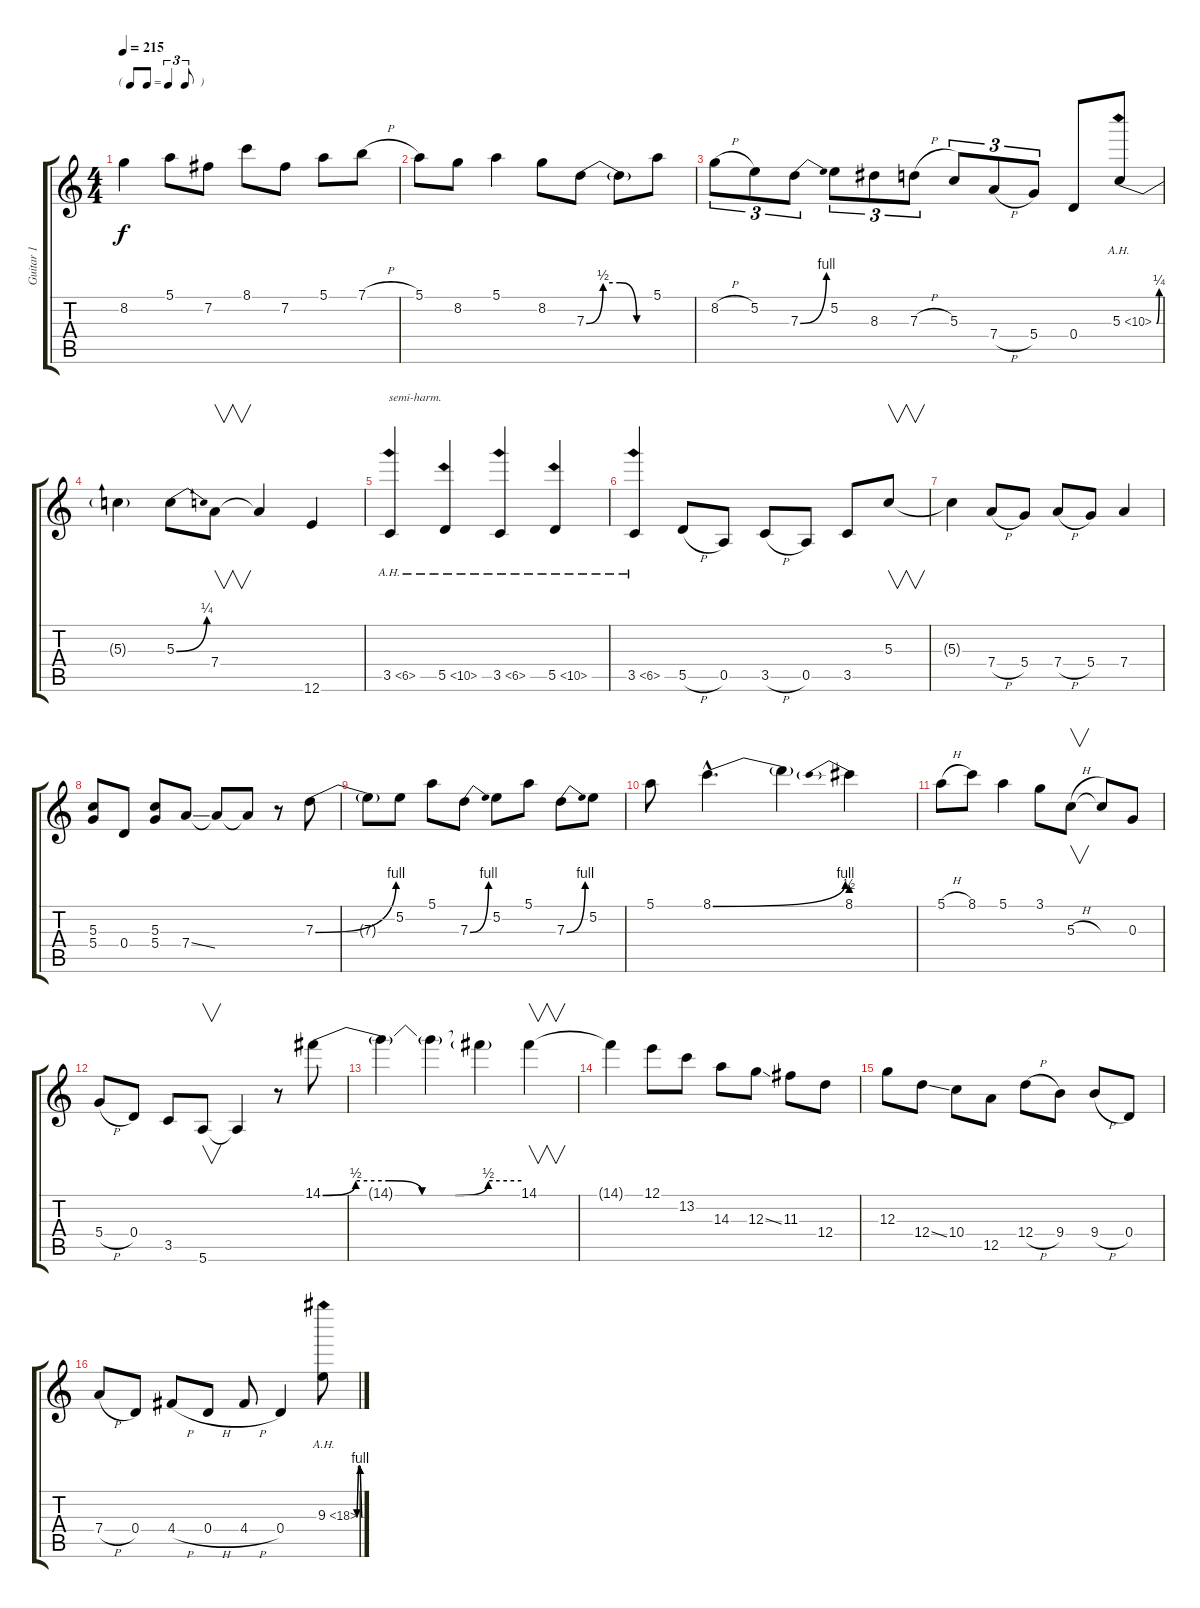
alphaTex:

\track ("Guitar 1" "Guitar 1") {instrument distortionguitar}
\staff {score tabs}
\tuning (E4 B3 G3 D3 A2 E2) {hide}
\ts (4 4)
\tf triplet8th
\tempo 215
\clef g2
\ks c
8.2{t}.4{dy f} 5.1.8 7.2.8 8.1.8 7.2.8 5.1.8 7.1{h}.8 |
5.1.8 8.2.8 5.1.4 8.2.8 7.3{be (custom 0 0 15 2 30 2 45 0 60 0)}.8 7.3{t}.8 5.1.8 |
8.2{h}.8{tu (3 2)} 5.2.8{tu (3 2)} 7.3{be (bend 0 0 60 4)}.8{tu (3 2)} 5.2.8{tu (3 2)} 8.3.8{tu (3 2)} 7.3{h}.8{tu (3 2)} 5.3.8{tu (3 2)} 7.4{h}.8{tu (3 2)} 5.4.8{tu (3 2)} 0.4.8 5.3{be (bend 0 0 60 1) ah 5}.8 |
5.3{t}.4 5.3{be (bend 0 0 60 1)}.8 7.4.8{v} 7.4{t}.4 12.6.4 |
3.5{ah 3}.4{txt "semi-harm."} 5.5{ah 5}.4 3.5{ah 3}.4 5.5{ah 5}.4 |
3.5{ah 3}.4 5.5{h}.8 0.5.8 3.5{h}.8 0.5.8 3.5.8 5.3.8{v} |
5.3{t}.4 7.4{h}.8 5.4.8 7.4{h}.8 5.4.8 7.4.4 |
(5.3 5.4).8 0.4.8 (5.3 5.4).8 7.4{ss}.8 7.4{t}.8 7.4{t}.8 r.8 7.3{be (bend 0 0 60 4)}.8 |
7.3{t}.8 5.2.8 5.1.8 7.3{be (bend 0 0 60 4)}.8 5.2.8 5.1.8 7.3{be (bend 0 0 60 4)}.8 5.2.8 |
5.1.8 8.1{be (bend 0 0 60 4) hac}.4{d} 8.1{t}.4 8.1{be (prebend 0 2 60 2)}.4 |
5.1{h}.8 8.1.8 5.1.4 3.1.8 5.3{h}.8{v} 5.3{t}.8 0.3.8 |
5.4{h}.8 0.4.8 3.5.8 5.6.8{v} 5.6{t}.4 r.8 14.1{be (custom 0 0 10 2 20 2 30 0 40 0 50 2 60 2)}.8 |
14.1{t}.4 14.1{t}.4 14.1{t}.4 14.1.4{v} |
14.1{t}.4 12.1.8 13.2.8 14.3.8 12.3{ss}.8 11.3.8 12.4.8 |
12.3.8 12.4{ss}.8 10.4.8 12.5.8 12.4{h}.8 9.4.8 9.4{h}.8 0.4.8 |
7.4{h}.8 0.4.8 4.4{h}.8 0.4{h}.8 4.4{h}.8 0.4.4 9.3{be (custom 0 0 15 4 30 4 45 0 60 0) ah 9}.8
